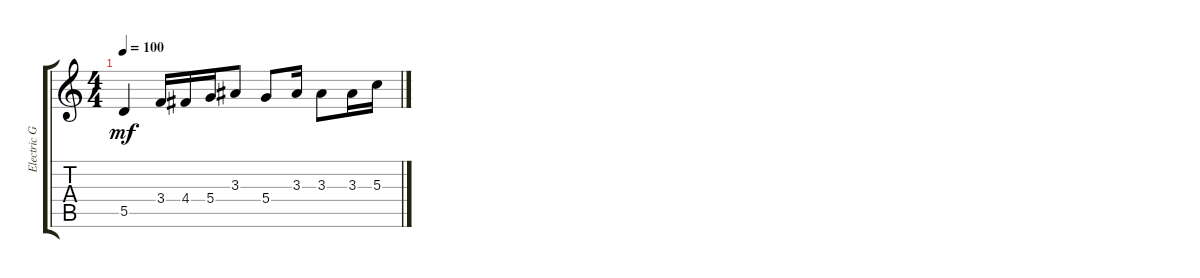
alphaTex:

\track ("Electric Guitar" "Electric G") {instrument distortionguitar}
\staff {score tabs}
\tuning (E4 B3 G3 D3 A2 E2) {hide}
\ts (4 4)
\tempo 100
\clef g2
\ks c
5.5.4{dy mf instrument distortionguitar} 3.4.16 4.4.16 5.4.16 3.3.8 5.4.8 3.3.16 3.3.8 3.3.16 5.3.16
